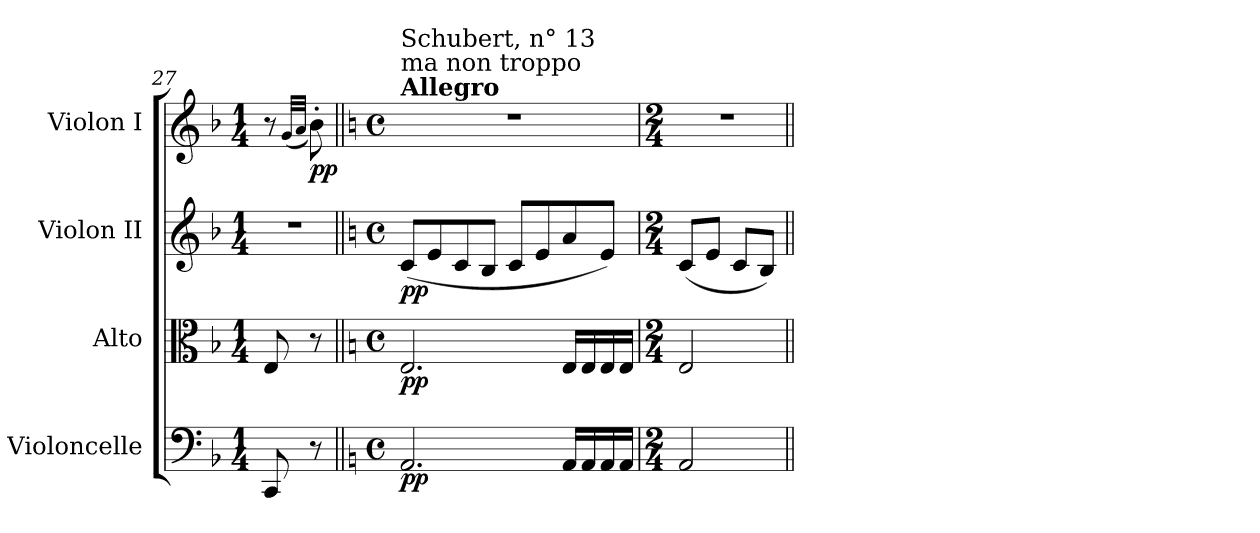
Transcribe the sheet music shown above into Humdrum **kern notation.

**kern	**dynam	**kern	**dynam	**kern	**dynam	**kern	**dynam
*part4	*part4	*part3	*part3	*part2	*part2	*part1	*part1
*staff4	*staff4	*staff3	*staff3	*staff2	*staff2	*staff1	*staff1
*I"Violoncelle	*	*I"Alto	*	*I"Violon II	*	*I"Violon I	*
*I'Vc.	*	*I'Alt.	*	*I'Vln. II	*	*I'Vln. I	*
*clefF4	*	*clefC3	*	*clefG2	*	*clefG2	*
*k[b-]	*	*k[b-]	*	*k[b-]	*	*k[b-]	*
*F:	*	*F:	*	*F:	*	*F:	*
*M1/4	*	*M1/4	*	*M1/4	*	*M1/4	*
=27	=27	=27	=27	=27	=27	=27	=27
8CC/	.	8E/	.	4r	.	8r	.
.	.	.	.	.	.	(32qg/LLL	.
.	.	.	.	.	.	32qa/JJJ	.
!	!	!	!	!	!	!	!LO:DY:b
8r	.	8r	.	.	.	8b-'>\)	pp
!!LO:PB:g=z
=28||	=28||	=28||	=28||	=28||	=28||	=28||	=28||
!!LO:REH:place=s1:a:t=16
*k[]	*	*k[]	*	*k[]	*	*k[]	*
*C:	*	*C:	*	*C:	*	*C:	*
*M4/4	*	*M4/4	*	*M4/4	*	*M4/4	*
*met(c)	*	*met(c)	*	*met(c)	*	*met(c)	*
!	!	!	!	!	!	!LO:TX:a:B:t=Allegro	!
!	!	!	!	!	!	!LO:TX:a:t=ma non troppo	!
!	!	!	!	!	!	!LO:TX:a:t=Schubert, n° 13	!
!	!LO:DY:b	!	!LO:DY:b	!	!LO:DY:b	!	!
2.AA/	pp	2.E/	pp	(8c/L	pp	1r	.
.	.	.	.	8e/	.	.	.
.	.	.	.	8c/	.	.	.
.	.	.	.	8B/J	.	.	.
.	.	.	.	8c/L	.	.	.
.	.	.	.	8e/	.	.	.
16AA/LL	.	16E/LL	.	8a/	.	.	.
16AA/	.	16E/	.	.	.	.	.
16AA/	.	16E/	.	8e/J)	.	.	.
16AA/JJ	.	16E/JJ	.	.	.	.	.
=29	=29	=29	=29	=29	=29	=29	=29
*M2/4	*	*M2/4	*	*M2/4	*	*M2/4	*
2AA/	.	2E/	.	(8c/L	.	2r	.
.	.	.	.	8e/J	.	.	.
.	.	.	.	8c/L	.	.	.
.	.	.	.	8B/J)	.	.	.
=||	=||	=||	=||	=||	=||	=||	=||
*-	*-	*-	*-	*-	*-	*-	*-
